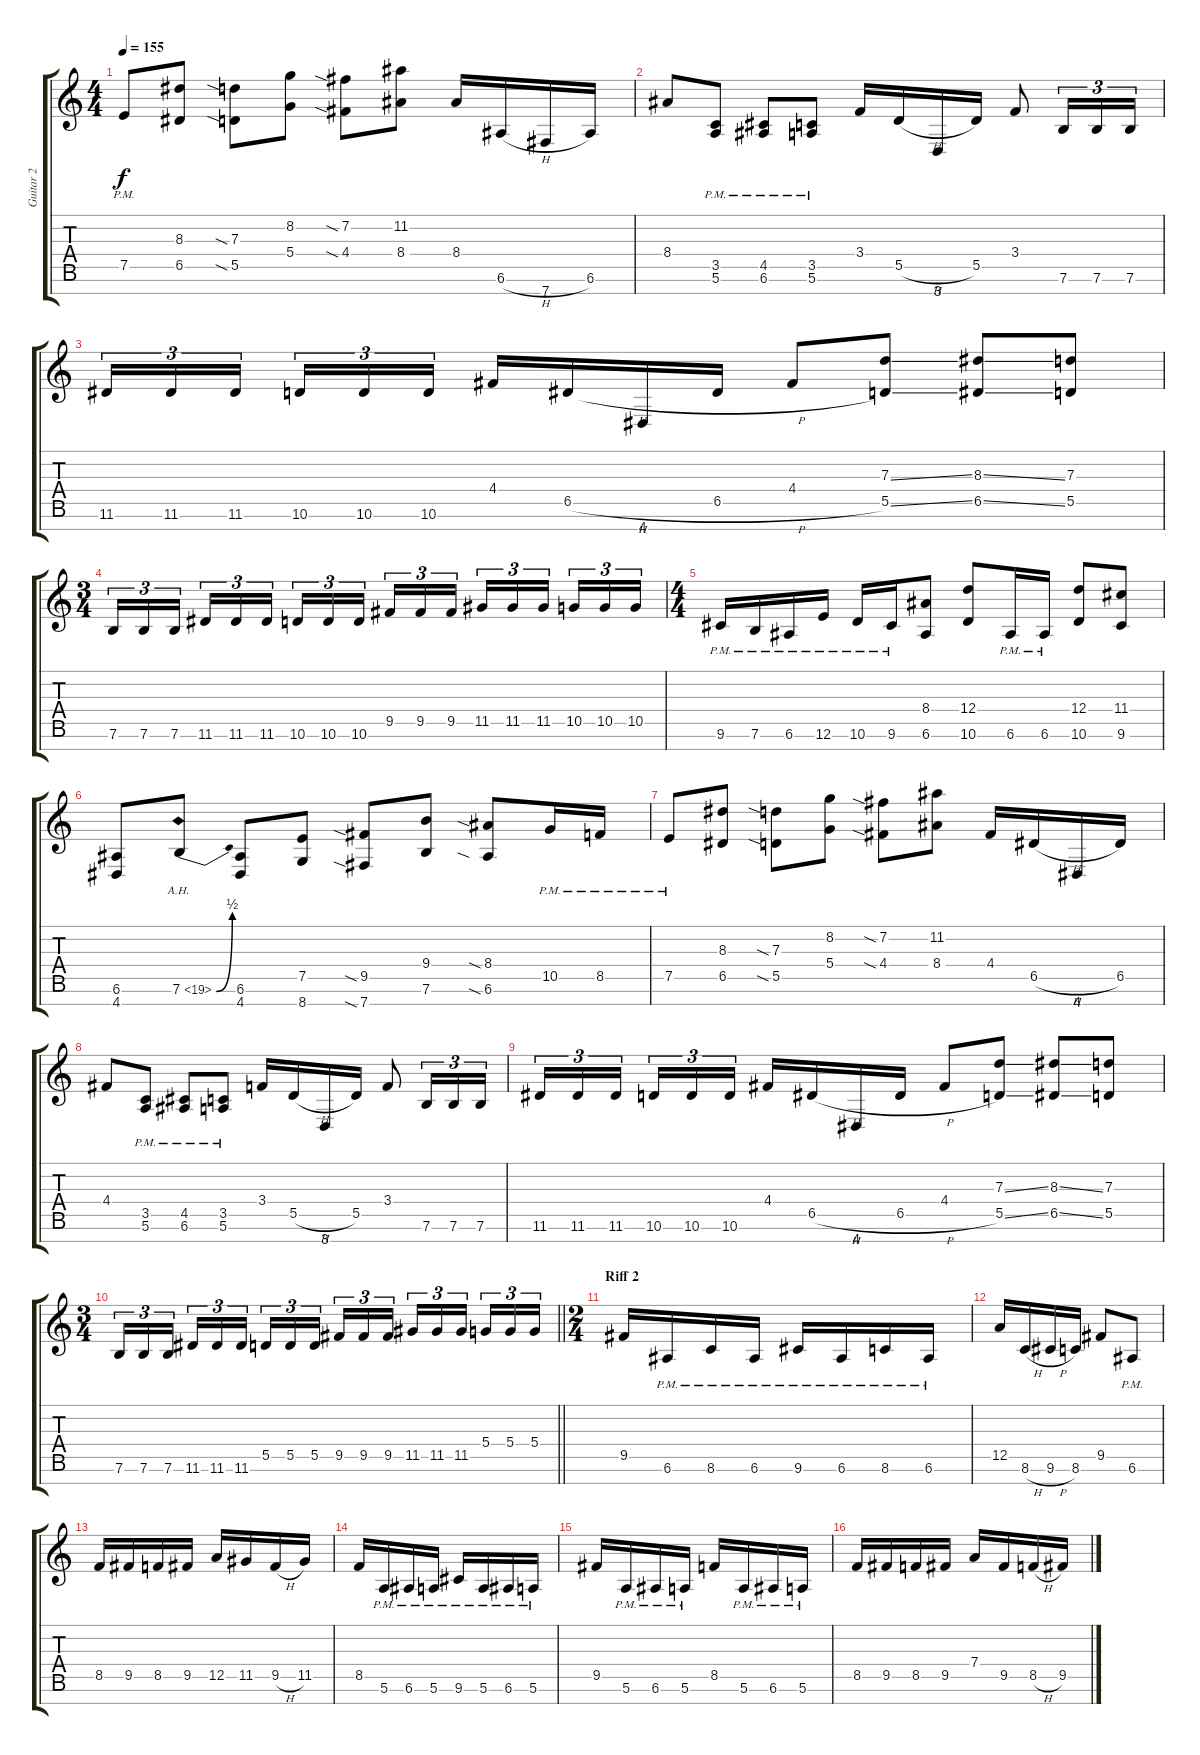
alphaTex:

\track ("Guitar 2" "Guitar 2") {instrument distortionguitar}
\staff {score tabs}
\tuning (E4 B3 G3 D3 A2 E2 B1) {hide}
\ts (4 4)
\tempo 155
\clef g2
\ks c
7.5{pm}.8{dy f} (8.3 6.5).8 (7.3{sia} 5.5{sia}).8 (8.2 5.4).8 (7.2{sia} 4.4{sia}).8 (11.2 8.4).8 8.4.16 6.6{h}.16 7.7.16 6.6.16 |
8.4.8 (3.5{pm} 5.6{pm}).8 (4.5{pm} 6.6{pm}).8 (3.5{pm} 5.6{pm}).8 3.4.16 5.5{h}.16 3.7.16 5.5.16 3.4.8 7.6.16{tu (3 2)} 7.6.16{tu (3 2)} 7.6.16{tu (3 2)} |
11.6.16{tu (3 2)} 11.6.16{tu (3 2)} 11.6.16{tu (3 2) beam splitsecondary} 10.6.16{tu (3 2)} 10.6.16{tu (3 2)} 10.6.16{tu (3 2)} 4.4.16 6.5{h}.16 4.7.16 6.5{h}.16 4.4.8 (7.3{ss} 5.5{ss}).8 (8.3{ss} 6.5{ss}).8 (7.3 5.5).8 |
\ts (3 4)
7.6.16{tu (3 2)} 7.6.16{tu (3 2)} 7.6.16{tu (3 2) beam splitsecondary} 11.6.16{tu (3 2)} 11.6.16{tu (3 2)} 11.6.16{tu (3 2)} 10.6.16{tu (3 2)} 10.6.16{tu (3 2)} 10.6.16{tu (3 2) beam splitsecondary} 9.5.16{tu (3 2)} 9.5.16{tu (3 2)} 9.5.16{tu (3 2)} 11.5.16{tu (3 2)} 11.5.16{tu (3 2)} 11.5.16{tu (3 2) beam splitsecondary} 10.5.16{tu (3 2)} 10.5.16{tu (3 2)} 10.5.16{tu (3 2)} |
\ts (4 4)
9.6{pm}.16 7.6{pm}.16 6.6{pm}.16 12.6{pm}.16 10.6{pm}.16 9.6{pm}.16 (8.4 6.6).8 (12.4 10.6).8 6.6{pm}.16 6.6{pm}.16 (12.4 10.6).8 (11.4 9.6).8 |
(6.6 4.7).8 7.6{be (bend 0 0 60 2) ah 12}.8 (6.6 4.7).8 (7.5 8.7).8 (9.5{sia} 7.7{sia}).8 (9.4 7.6).8 (8.4{sia} 6.6{sia}).8 10.5{pm}.16 8.5{pm}.16 |
7.5{pm}.8 (8.3 6.5).8 (7.3{sia} 5.5{sia}).8 (8.2 5.4).8 (7.2{sia} 4.4{sia}).8 (11.2 8.4).8 4.4.16 6.5{h}.16 4.7.16 6.5.16 |
4.4.8 (3.5{pm} 5.6{pm}).8 (4.5{pm} 6.6{pm}).8 (3.5{pm} 5.6{pm}).8 3.4.16 5.5{h}.16 3.7.16 5.5.16 3.4.8 7.6.16{tu (3 2)} 7.6.16{tu (3 2)} 7.6.16{tu (3 2)} |
11.6.16{tu (3 2)} 11.6.16{tu (3 2)} 11.6.16{tu (3 2) beam splitsecondary} 10.6.16{tu (3 2)} 10.6.16{tu (3 2)} 10.6.16{tu (3 2)} 4.4.16 6.5{h}.16 4.7.16 6.5{h}.16 4.4.8 (7.3{ss} 5.5{ss}).8 (8.3{ss} 6.5{ss}).8 (7.3 5.5).8 |
\ts (3 4)
\barLineRight lightlight
7.6.16{tu (3 2)} 7.6.16{tu (3 2)} 7.6.16{tu (3 2) beam splitsecondary} 11.6.16{tu (3 2)} 11.6.16{tu (3 2)} 11.6.16{tu (3 2)} 5.5.16{tu (3 2)} 5.5.16{tu (3 2)} 5.5.16{tu (3 2) beam splitsecondary} 9.5.16{tu (3 2)} 9.5.16{tu (3 2)} 9.5.16{tu (3 2)} 11.5.16{tu (3 2)} 11.5.16{tu (3 2)} 11.5.16{tu (3 2) beam splitsecondary} 5.4.16{tu (3 2)} 5.4.16{tu (3 2)} 5.4.16{tu (3 2)} |
\ts (2 4)
\section ("" "Riff 2")
9.5.16 6.6{pm}.16 8.6{pm}.16 6.6{pm}.16 9.6{pm}.16 6.6{pm}.16 8.6{pm}.16 6.6{pm}.16 |
12.5.16 8.6{h}.16 9.6{h}.16 8.6.16 9.5.8 6.6{pm}.8 |
8.5.16 9.5.16 8.5.16 9.5.16 12.5.16 11.5.16 9.5{h}.16 11.5.16 |
8.5.16 5.6{pm}.16 6.6{pm}.16 5.6{pm}.16 9.6{pm}.16 5.6{pm}.16 6.6{pm}.16 5.6{pm}.16 |
9.5.16 5.6{pm}.16 6.6{pm}.16 5.6{pm}.16 8.5.16 5.6{pm}.16 6.6{pm}.16 5.6{pm}.16 |
8.5.16 9.5.16 8.5.16 9.5.16 7.4.16 9.5.16 8.5{h}.16 9.5.16
